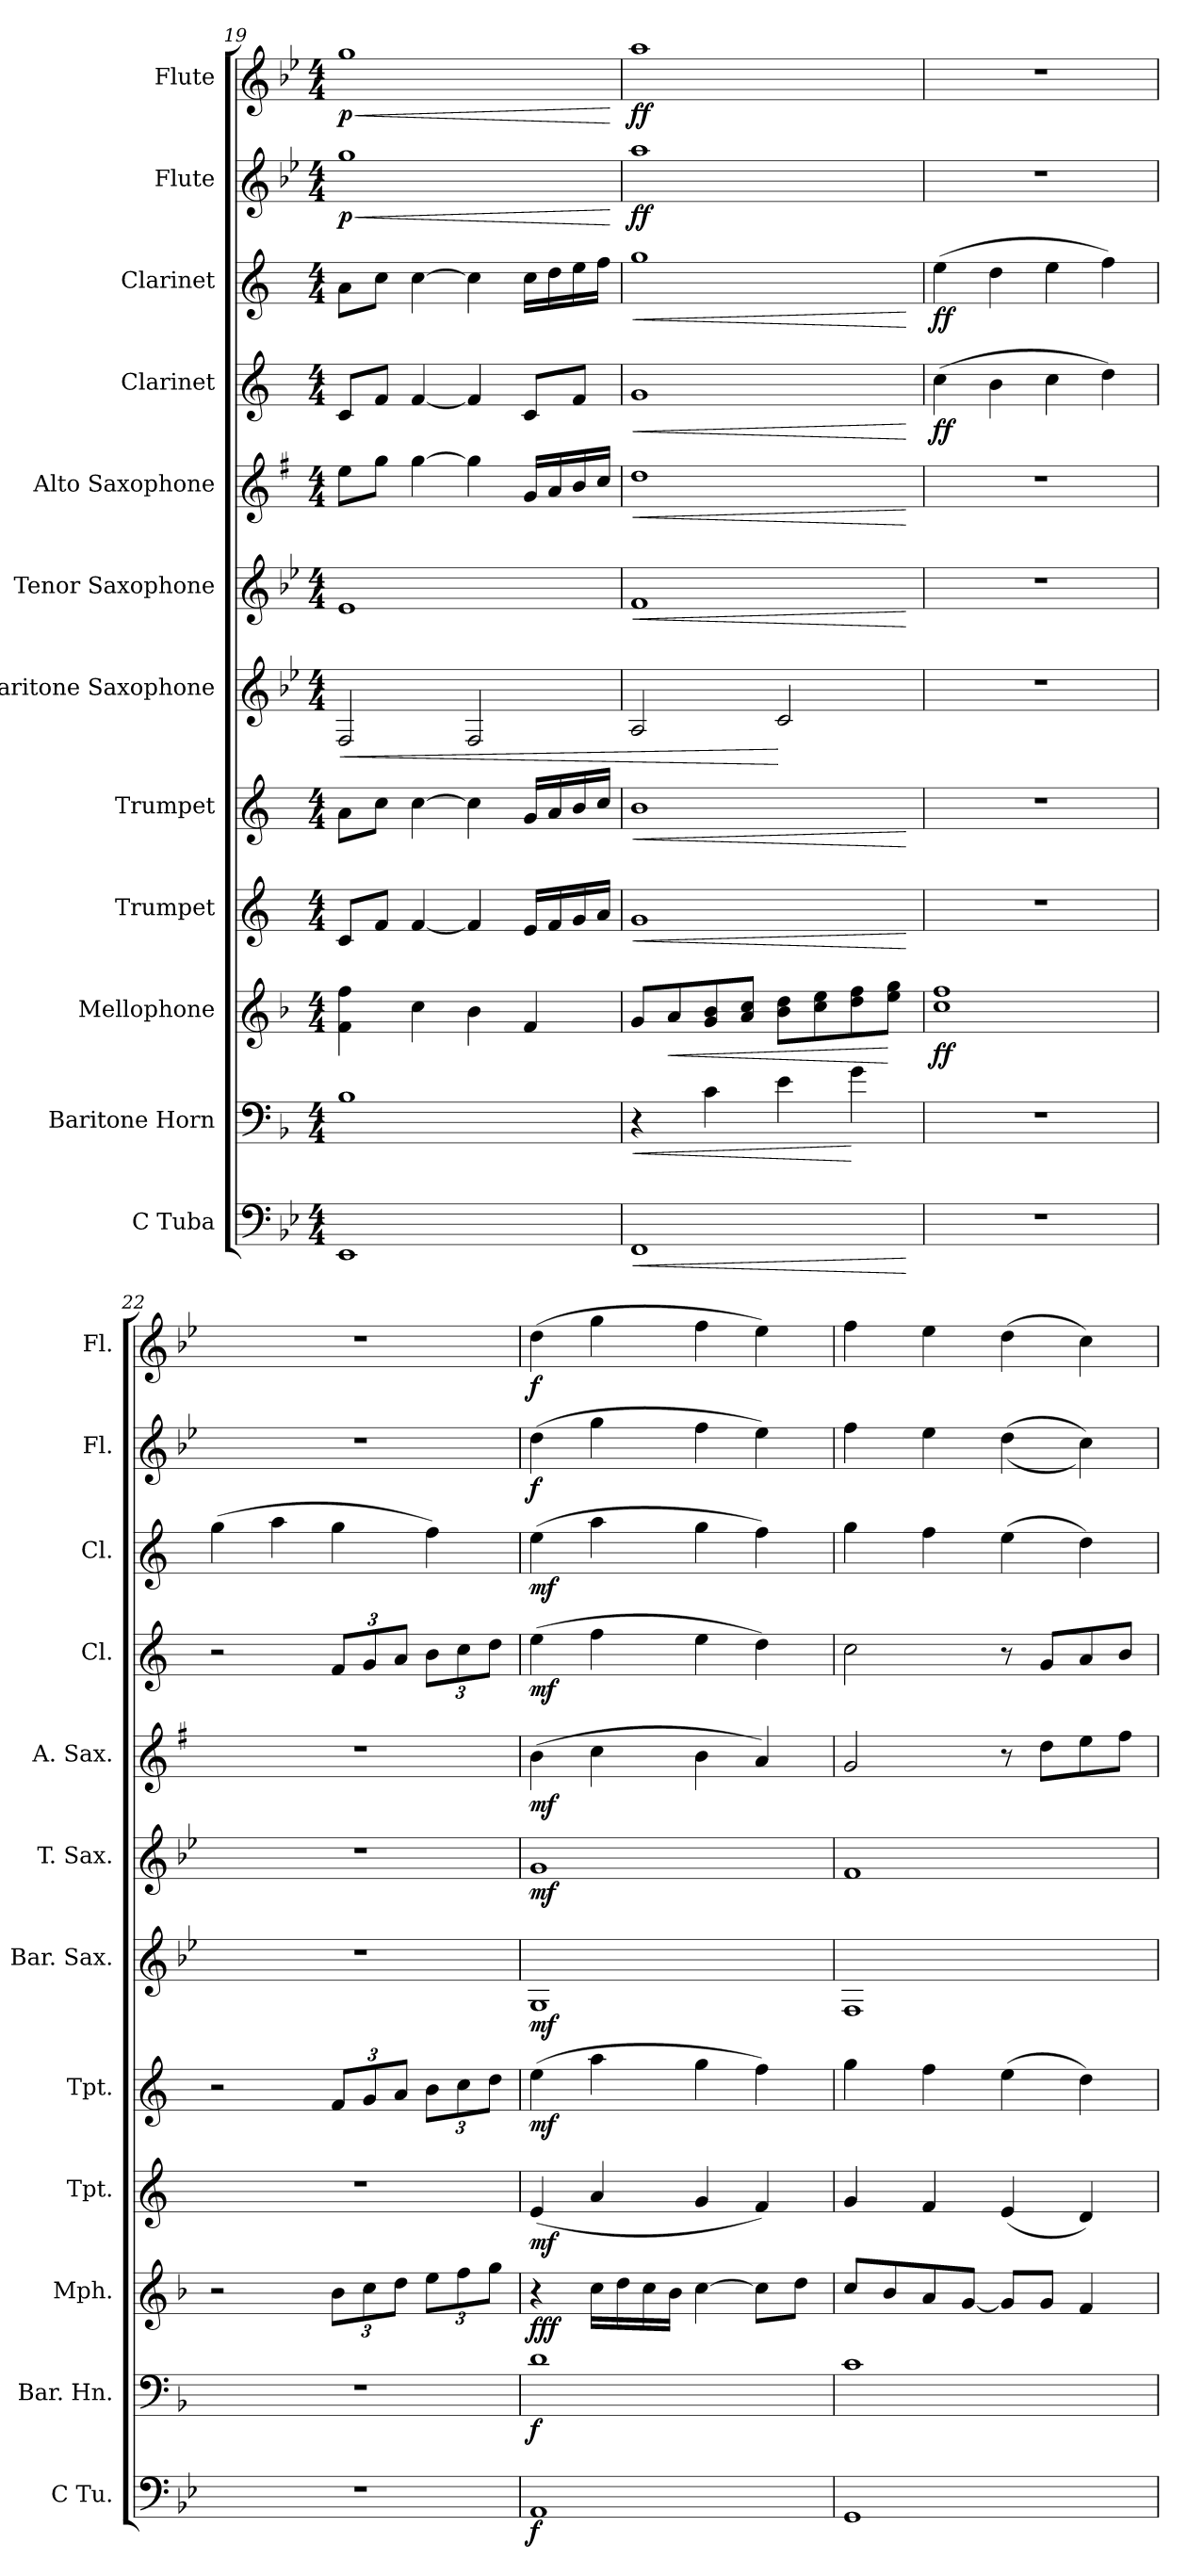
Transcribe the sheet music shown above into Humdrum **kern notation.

**kern	**dynam	**kern	**dynam	**kern	**dynam	**kern	**dynam	**kern	**dynam	**kern	**dynam	**kern	**dynam	**kern	**dynam	**kern	**dynam	**kern	**dynam	**kern	**dynam	**kern	**dynam
*part12	*part12	*part11	*part11	*part10	*part10	*part9	*part9	*part8	*part8	*part7	*part7	*part6	*part6	*part5	*part5	*part4	*part4	*part3	*part3	*part2	*part2	*part1	*part1
*staff12	*staff12	*staff11	*staff11	*staff10	*staff10	*staff9	*staff9	*staff8	*staff8	*staff7	*staff7	*staff6	*staff6	*staff5	*staff5	*staff4	*staff4	*staff3	*staff3	*staff2	*staff2	*staff1	*staff1
*I"C Tuba	*	*I"Baritone Horn	*	*I"Mellophone	*	*I"Trumpet	*	*I"Trumpet	*	*I"Baritone Saxophone	*	*I"Tenor Saxophone	*	*I"Alto Saxophone	*	*I"Clarinet	*	*I"Clarinet	*	*I"Flute	*	*I"Flute	*
*I'C Tu.	*	*I'Bar. Hn.	*	*I'Mph.	*	*I'Tpt.	*	*I'Tpt.	*	*I'Bar. Sax.	*	*I'T. Sax.	*	*I'A. Sax.	*	*I'Cl.	*	*I'Cl.	*	*I'Fl.	*	*I'Fl.	*
*clefF4	*	*clefF4	*	*clefG2	*	*clefG2	*	*clefG2	*	*clefG2	*	*clefG2	*	*clefG2	*	*clefG2	*	*clefG2	*	*clefG2	*	*clefG2	*
*	*	*ITrd4c7	*	*ITrd4c7	*	*ITrd1c2	*	*ITrd1c2	*	*ITrd12c21	*	*ITrd8c14	*	*ITrd5c9	*	*ITrd1c2	*	*ITrd1c2	*	*	*	*	*
*k[b-e-]	*	*k[b-e-]	*	*k[b-e-]	*	*k[b-e-]	*	*k[b-e-]	*	*k[b-e-]	*	*k[b-e-]	*	*k[b-e-]	*	*k[b-e-]	*	*k[b-e-]	*	*k[b-e-]	*	*k[b-e-]	*
*M4/4	*	*M4/4	*	*M4/4	*	*M4/4	*	*M4/4	*	*M4/4	*	*M4/4	*	*M4/4	*	*M4/4	*	*M4/4	*	*M4/4	*	*M4/4	*
=19	=19	=19	=19	=19	=19	=19	=19	=19	=19	=19	=19	=19	=19	=19	=19	=19	=19	=19	=19	=19	=19	=19	=19
!	!	!	!	!	!	!	!	!	!	!	!LO:HP:b	!	!	!	!	!	!	!	!	!	!LO:HP:b	!	!LO:HP:b
!	!	!	!	!	!	!	!	!	!	!	!	!	!	!	!	!	!	!	!	!	!LO:DY:n=1:b	!	!LO:DY:n=1:b
1EE-	.	1E-	.	4B-\ 4b-\	.	8B-/L	.	8g\L	.	2FF/	<	1E-	.	8g\L	.	8B-/L	.	8g\L	.	1gg	< p	1gg	< p
.	.	.	.	.	.	8e-/J	.	8b-\J	.	.	.	.	.	8b-\J	.	8e-/J	.	8b-\J	.	.	.	.	.
.	.	.	.	4f\	.	[4e-/	.	[4b-\	.	.	.	.	.	[4b-\	.	[4e-/	.	[4b-\	.	.	.	.	.
.	.	.	.	4e-\	.	4e-/]	.	4b-\]	.	2FF/	.	.	.	4b-\]	.	4e-/]	.	4b-\]	.	.	.	.	.
.	.	.	.	4B-/	.	16d/LL	.	16f/LL	.	.	.	.	.	16B-/LL	.	8B-/L	.	16b-\LL	.	.	.	.	.
.	.	.	.	.	.	16e-/	.	16g/	.	.	.	.	.	16c/	.	.	.	16cc\	.	.	.	.	.
.	.	.	.	.	.	16f/	.	16a/	.	.	.	.	.	16d/	.	8e-/J	.	16dd\	.	.	.	.	.
.	.	.	.	.	.	16g/JJ	.	16b-/JJ	.	.	.	.	.	16e-/JJ	.	.	.	16ee-\JJ	.	.	.	.	.
.	.	.	.	.	.	.	.	.	.	.	.	.	.	.	.	.	.	.	.	.	[	.	[
=20	=20	=20	=20	=20	=20	=20	=20	=20	=20	=20	=20	=20	=20	=20	=20	=20	=20	=20	=20	=20	=20	=20	=20
!	!LO:HP:b	!	!LO:HP:b	!	!	!	!LO:HP:b	!	!LO:HP:b	!	!	!	!LO:HP:b	!	!LO:HP:b	!	!LO:HP:b	!	!LO:HP:b	!	!LO:DY:b	!	!LO:DY:b
1FF	<	4r	<	8c/L	.	1f	<	1a	<	2AA/	.	1F	<	1f	<	1f	<	1ff	<	1aa	ff	1aa	ff
!	!	!	!	!	!LO:HP:b	!	!	!	!	!	!	!	!	!	!	!	!	!	!	!	!	!	!
.	.	.	.	8d/	<	.	.	.	.	.	.	.	.	.	.	.	.	.	.	.	.	.	.
.	.	4F\	.	8c/ 8e-/	.	.	.	.	.	.	.	.	.	.	.	.	.	.	.	.	.	.	.
.	.	.	.	8d/ 8f/J	.	.	.	.	.	.	.	.	.	.	.	.	.	.	.	.	.	.	.
.	.	4A\	.	8e-\ 8g\L	.	.	.	.	.	2C/	[	.	.	.	.	.	.	.	.	.	.	.	.
.	.	.	.	8f\ 8a\	.	.	.	.	.	.	.	.	.	.	.	.	.	.	.	.	.	.	.
.	.	4c\	[	8g\ 8b-\	.	.	.	.	.	.	.	.	.	.	.	.	.	.	.	.	.	.	.
.	.	.	.	8a\ 8cc\J	[	.	.	.	.	.	.	.	.	.	.	.	.	.	.	.	.	.	.
.	[	.	.	.	.	.	[	.	[	.	.	.	[	.	[	.	[	.	[	.	.	.	.
=21	=21	=21	=21	=21	=21	=21	=21	=21	=21	=21	=21	=21	=21	=21	=21	=21	=21	=21	=21	=21	=21	=21	=21
!	!	!	!	!	!LO:DY:b	!	!	!	!	!	!	!	!	!	!	!	!LO:DY:b	!	!LO:DY:b	!	!	!	!
1r	.	1r	.	1f 1b-	ff	1r	.	1r	.	1r	.	1r	.	1r	.	(4b-\	ff	(4dd\	ff	1r	.	1r	.
.	.	.	.	.	.	.	.	.	.	.	.	.	.	.	.	4a\	.	4cc\	.	.	.	.	.
.	.	.	.	.	.	.	.	.	.	.	.	.	.	.	.	4b-\	.	4dd\	.	.	.	.	.
.	.	.	.	.	.	.	.	.	.	.	.	.	.	.	.	4cc\)	.	4ee-\)	.	.	.	.	.
=22	=22	=22	=22	=22	=22	=22	=22	=22	=22	=22	=22	=22	=22	=22	=22	=22	=22	=22	=22	=22	=22	=22	=22
1r	.	1r	.	2r	.	1r	.	2r	.	1r	.	1r	.	1r	.	2r	.	(4ff\	.	1r	.	1r	.
.	.	.	.	.	.	.	.	.	.	.	.	.	.	.	.	.	.	4gg\	.	.	.	.	.
*	*	*	*	*Xbrackettup	*	*	*	*Xbrackettup	*	*	*	*	*	*	*	*Xbrackettup	*	*	*	*	*	*	*
.	.	.	.	12e-\L	.	.	.	12e-/L	.	.	.	.	.	.	.	12e-/L	.	4ff\	.	.	.	.	.
.	.	.	.	12f\	.	.	.	12f/	.	.	.	.	.	.	.	12f/	.	.	.	.	.	.	.
.	.	.	.	12g\J	.	.	.	12g/J	.	.	.	.	.	.	.	12g/J	.	.	.	.	.	.	.
.	.	.	.	12a\L	.	.	.	12a\L	.	.	.	.	.	.	.	12a\L	.	4ee-\)	.	.	.	.	.
.	.	.	.	12b-\	.	.	.	12b-\	.	.	.	.	.	.	.	12b-\	.	.	.	.	.	.	.
.	.	.	.	12cc\J	.	.	.	12cc\J	.	.	.	.	.	.	.	12cc\J	.	.	.	.	.	.	.
!!LO:PB:g=z
=23	=23	=23	=23	=23	=23	=23	=23	=23	=23	=23	=23	=23	=23	=23	=23	=23	=23	=23	=23	=23	=23	=23	=23
!	!LO:DY:b	!	!LO:DY:b	!	!LO:DY:b	!	!LO:DY:b	!	!LO:DY:b	!	!LO:DY:b	!	!LO:DY:b	!	!LO:DY:b	!	!LO:DY:b	!	!LO:DY:b	!	!LO:DY:b	!	!LO:DY:b
1AA	f	1G	f	4r	fff	(4d/	mf	(4dd\	mf	1GG	mf	1G	mf	(4d\	mf	(4dd\	mf	(4dd\	mf	(4dd\	f	(4dd\	f
.	.	.	.	16f\LL	.	4g/	.	4gg\	.	.	.	.	.	4e-\	.	4ee-\	.	4gg\	.	4gg\	.	4gg\	.
.	.	.	.	16g\	.	.	.	.	.	.	.	.	.	.	.	.	.	.	.	.	.	.	.
.	.	.	.	16f\	.	.	.	.	.	.	.	.	.	.	.	.	.	.	.	.	.	.	.
.	.	.	.	16e-\JJ	.	.	.	.	.	.	.	.	.	.	.	.	.	.	.	.	.	.	.
.	.	.	.	[4f\	.	4f/	.	4ff\	.	.	.	.	.	4d\	.	4dd\	.	4ff\	.	4ff\	.	4ff\	.
.	.	.	.	8f\L]	.	4e-/)	.	4ee-\)	.	.	.	.	.	4c/)	.	4cc\)	.	4ee-\)	.	4ee-\)	.	4ee-\)	.
.	.	.	.	8g\J	.	.	.	.	.	.	.	.	.	.	.	.	.	.	.	.	.	.	.
=24	=24	=24	=24	=24	=24	=24	=24	=24	=24	=24	=24	=24	=24	=24	=24	=24	=24	=24	=24	=24	=24	=24	=24
1GG	.	1F	.	8f/L	.	4f/	.	4ff\	.	1FF	.	1F	.	2B-/	.	2b-\	.	4ff\	.	4ff\	.	4ff\	.
.	.	.	.	8e-/	.	.	.	.	.	.	.	.	.	.	.	.	.	.	.	.	.	.	.
.	.	.	.	8d/	.	4e-/	.	4ee-\	.	.	.	.	.	.	.	.	.	4ee-\	.	4ee-\	.	4ee-\	.
.	.	.	.	[8c/J	.	.	.	.	.	.	.	.	.	.	.	.	.	.	.	.	.	.	.
.	.	.	.	8c/L]	.	(4d/	.	(4dd\	.	.	.	.	.	8r	.	8r	.	(4dd\	.	((4dd\	.	(4dd\	.
.	.	.	.	8c/J	.	.	.	.	.	.	.	.	.	8f\L	.	8f/L	.	.	.	.	.	.	.
.	.	.	.	4B-/	.	4c/)	.	4cc\)	.	.	.	.	.	8g\	.	8g/	.	4cc\)	.	4cc\))	.	4cc\)	.
.	.	.	.	.	.	.	.	.	.	.	.	.	.	8a\J	.	8a/J	.	.	.	.	.	.	.
=	=	=	=	=	=	=	=	=	=	=	=	=	=	=	=	=	=	=	=	=	=	=	=
*-	*-	*-	*-	*-	*-	*-	*-	*-	*-	*-	*-	*-	*-	*-	*-	*-	*-	*-	*-	*-	*-	*-	*-
